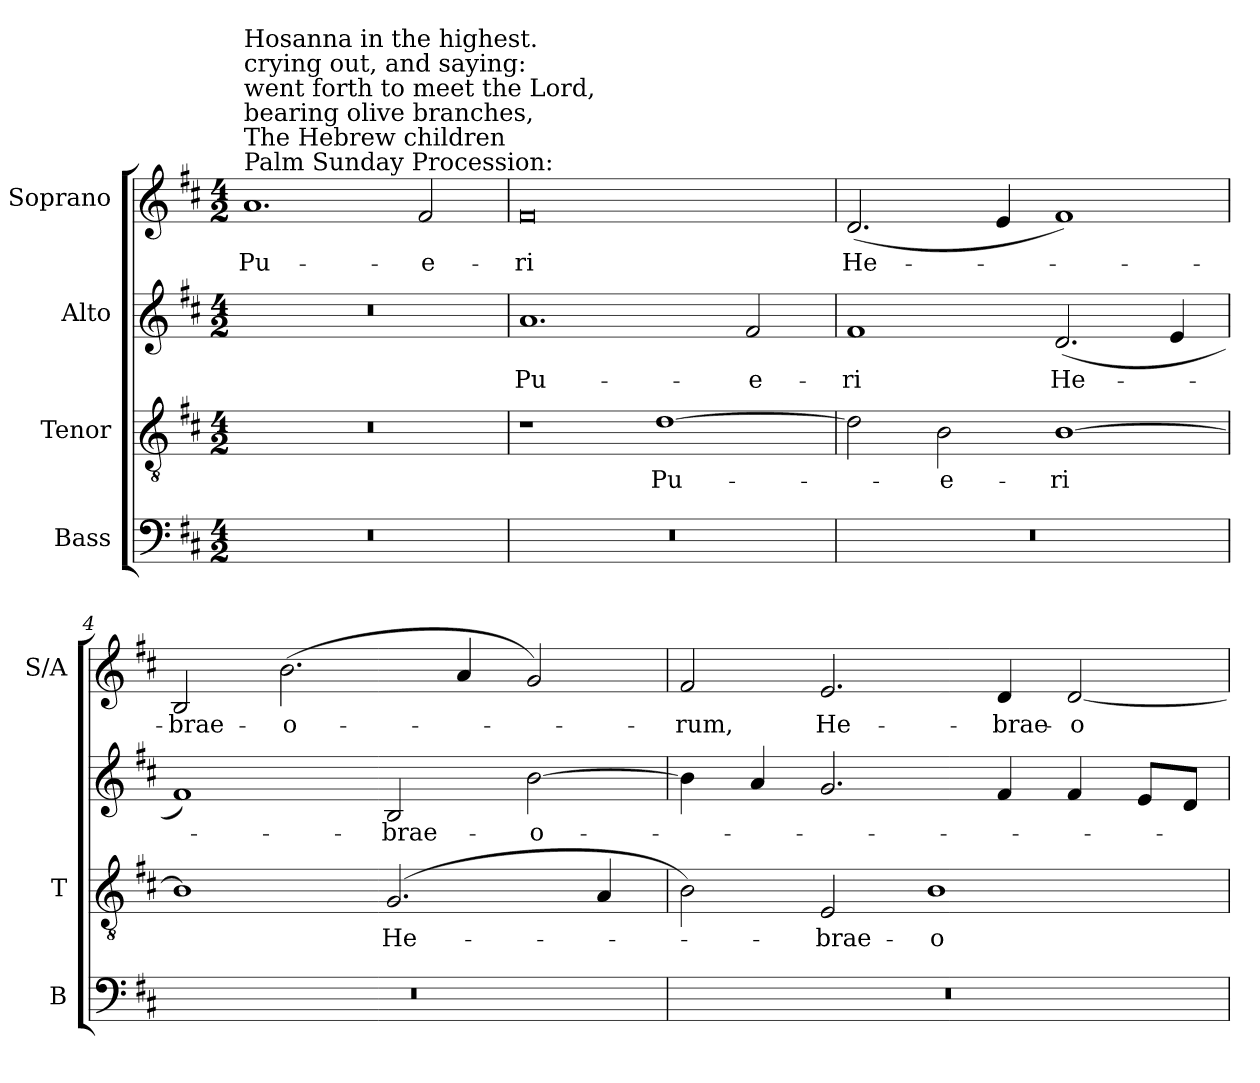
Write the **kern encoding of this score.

**kern	**kern	**text	**kern	**text	**kern	**text
*part4	*part3	*part3	*part2	*part2	*part1	*part1
*staff4	*staff3	*staff3	*staff2	*staff2	*staff1	*staff1
*I"Bass	*I"Tenor	*	*I"Alto	*	*I"Soprano	*
*I'B	*I'T	*	*	*	*I'S/A	*
!!LO:PB:g=z
*clefF4	*clefGv2	*	*clefG2	*	*clefG2	*
*	*ITrd7c12	*	*	*	*	*
*k[f#c#]	*k[f#c#]	*	*k[f#c#]	*	*k[f#c#]	*
*D:	*D:	*	*D:	*	*D:	*
*M4/2	*M4/2	*	*M4/2	*	*M4/2	*
*MM224	*MM224	*	*MM224	*	*MM224	*
=1	=1	=1	=1	=1	=1	=1
!LO:N:vis=1	!LO:N:vis=1	!	!LO:N:vis=1	!	!	!
!	!	!	!	!	!LO:TX:a:t=Palm Sunday Procession&colon;	!
!	!	!	!	!	!LO:TX:t=The Hebrew children	!
!	!	!	!	!	!LO:TX:t=bearing olive branches,	!
!	!	!	!	!	!LO:TX:t=went forth to meet the Lord,	!
!	!	!	!	!	!LO:TX:t=crying out, and saying&colon;	!
!	!	!	!	!	!LO:TX:t=Hosanna in the highest.	!
!	!	!	!	!	!	!LO:LY:b:color=#000000
0r	0r	.	0r	.	1.ai	Pu-
!	!	!	!	!	!	!LO:LY:b:color=#000000
.	.	.	.	.	2f#i/	-e-
=2	=2	=2	=2	=2	=2	=2
!LO:N:vis=1	!	!	!	!	!	!
!	!	!	!	!LO:LY:b:color=#000000	!	!
!	!	!	!	!	!	!LO:LY:b:color=#000000
0r	1r	.	1.ai	Pu-	0f#i	-ri
!	!	!LO:LY:b:color=#000000	!	!	!	!
.	[1Di	Pu-	.	.	.	.
!	!	!	!	!LO:LY:b:color=#000000	!	!
.	.	.	2f#i/	-e-	.	.
=3	=3	=3	=3	=3	=3	=3
!LO:N:vis=1	!	!	!	!	!	!
!	!	!	!	!LO:LY:b:color=#000000	!	!
!	!	!	!	!	!	!LO:LY:b:color=#000000
0r	2Di\]	.	1f#i	-ri	(2.di/	He-
!	!	!LO:LY:b:color=#000000	!	!	!	!
.	2BBi\	-e-	.	.	.	.
.	.	.	.	.	4ei/	.
!	!	!LO:LY:b:color=#000000	!	!	!	!
!	!	!	!	!LO:LY:b:color=#000000	!	!
.	[1BBi	-ri	(2.di/	He-	1f#i)	.
.	.	.	4ei/	.	.	.
=4	=4	=4	=4	=4	=4	=4
!LO:N:vis=1	!	!	!	!	!	!
!	!	!	!	!	!	!LO:LY:b:color=#000000
0r	1BBi]	.	1f#i)	.	2Bi/	-brae-
!	!	!	!	!	!	!LO:LY:b:color=#000000
.	.	.	.	.	(2.bi\	-o-
!	!	!LO:LY:b:color=#000000	!	!	!	!
!	!	!	!	!LO:LY:b:color=#000000	!	!
.	(2.GGi/	He-	2Bi/	-brae-	.	.
.	.	.	.	.	4ai/	.
!	!	!	!	!LO:LY:b:color=#000000	!	!
.	.	.	[2bi\	-o-	2gi/)	.
.	4AAi/	.	.	.	.	.
=5	=5	=5	=5	=5	=5	=5
!LO:N:vis=1	!	!	!	!	!	!
!	!	!	!	!	!	!LO:LY:b:color=#000000
0r	2BBi\)	.	4bi\]	.	2f#i/	-rum,
.	.	.	4ai/	.	.	.
!	!	!LO:LY:b:color=#000000	!	!	!	!
!	!	!	!	!	!	!LO:LY:b:color=#000000
.	2EEi/	-brae-	2.gi/	.	2.ei/	He-
!	!	!LO:LY:b:color=#000000	!	!	!	!
.	1BBi	-o-	.	.	.	.
!	!	!	!	!	!	!LO:LY:b:color=#000000
.	.	.	4f#i/	.	4di/	-brae-
!	!	!	!	!	!	!LO:LY:b:color=#000000
.	.	.	4f#i/	.	[2di/	-o-
.	.	.	8ei/L	.	.	.
.	.	.	8di/J	.	.	.
=	=	=	=	=	=	=
*-	*-	*-	*-	*-	*-	*-
